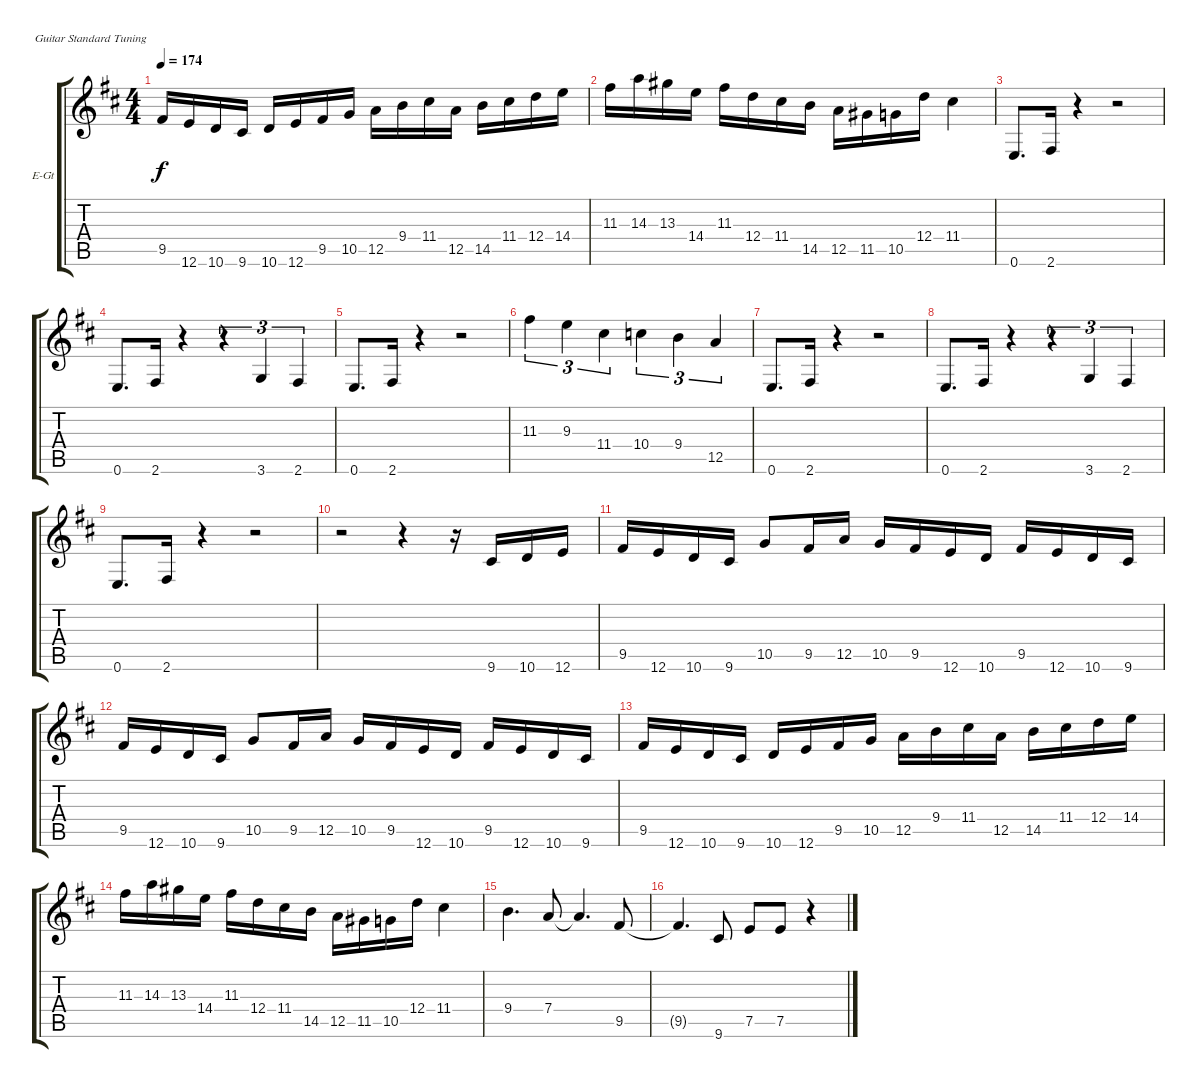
\bracketExtendMode groupsimilarinstruments
\firstSystemTrackNameOrientation horizontal
\otherSystemsTrackNameOrientation horizontal
\track ("Track 1" "E-Gt") {instrument distortionguitar}
\staff {score tabs}
\tuning (E4 B3 G3 D3 A2 E2)
\ts (4 4)
\tempo 174
\clef g2
\ks bminor
9.5.16{dy f} 12.6.16 10.6.16 9.6.16 10.6.16 12.6.16 9.5.16 10.5.16 12.5.16 9.4.16 11.4.16 12.5.16 14.5.16 11.4.16 12.4.16 14.4.16 |
11.3.16 14.3.16 13.3.16 14.4.16 11.3.16 12.4.16 11.4.16 14.5.16 12.5.16 11.5.16 10.5.16 12.4.16 11.4.4 |
0.6.8{d} 2.6.16 r.4 r.2 |
0.6.8{d} 2.6.16 r.4 r.4{tu (3 2)} 3.6.4{tu (3 2)} 2.6.4{tu (3 2)} |
0.6.8{d} 2.6.16 r.4 r.2 |
11.3.4{tu (3 2)} 9.3.4{tu (3 2)} 11.4.4{tu (3 2)} 10.4.4{tu (3 2)} 9.4.4{tu (3 2)} 12.5.4{tu (3 2)} |
0.6.8{d} 2.6.16 r.4 r.2 |
0.6.8{d} 2.6.16 r.4 r.4{tu (3 2)} 3.6.4{tu (3 2)} 2.6.4{tu (3 2)} |
0.6.8{d} 2.6.16 r.4 r.2 |
r.2 r.4 r.16 9.6.16 10.6.16 12.6.16 |
9.5.16 12.6.16 10.6.16 9.6.16 10.5.8 9.5.16 12.5.16 10.5.16 9.5.16 12.6.16 10.6.16 9.5.16 12.6.16 10.6.16 9.6.16 |
9.5.16 12.6.16 10.6.16 9.6.16 10.5.8 9.5.16 12.5.16 10.5.16 9.5.16 12.6.16 10.6.16 9.5.16 12.6.16 10.6.16 9.6.16 |
9.5.16 12.6.16 10.6.16 9.6.16 10.6.16 12.6.16 9.5.16 10.5.16 12.5.16 9.4.16 11.4.16 12.5.16 14.5.16 11.4.16 12.4.16 14.4.16 |
11.3.16 14.3.16 13.3.16 14.4.16 11.3.16 12.4.16 11.4.16 14.5.16 12.5.16 11.5.16 10.5.16 12.4.16 11.4.4 |
9.4.4{d} 7.4.8 7.4{t}.4{d} 9.5.8 |
9.5{t}.4{d} 9.6.8 7.5.8 7.5.8 r.4
